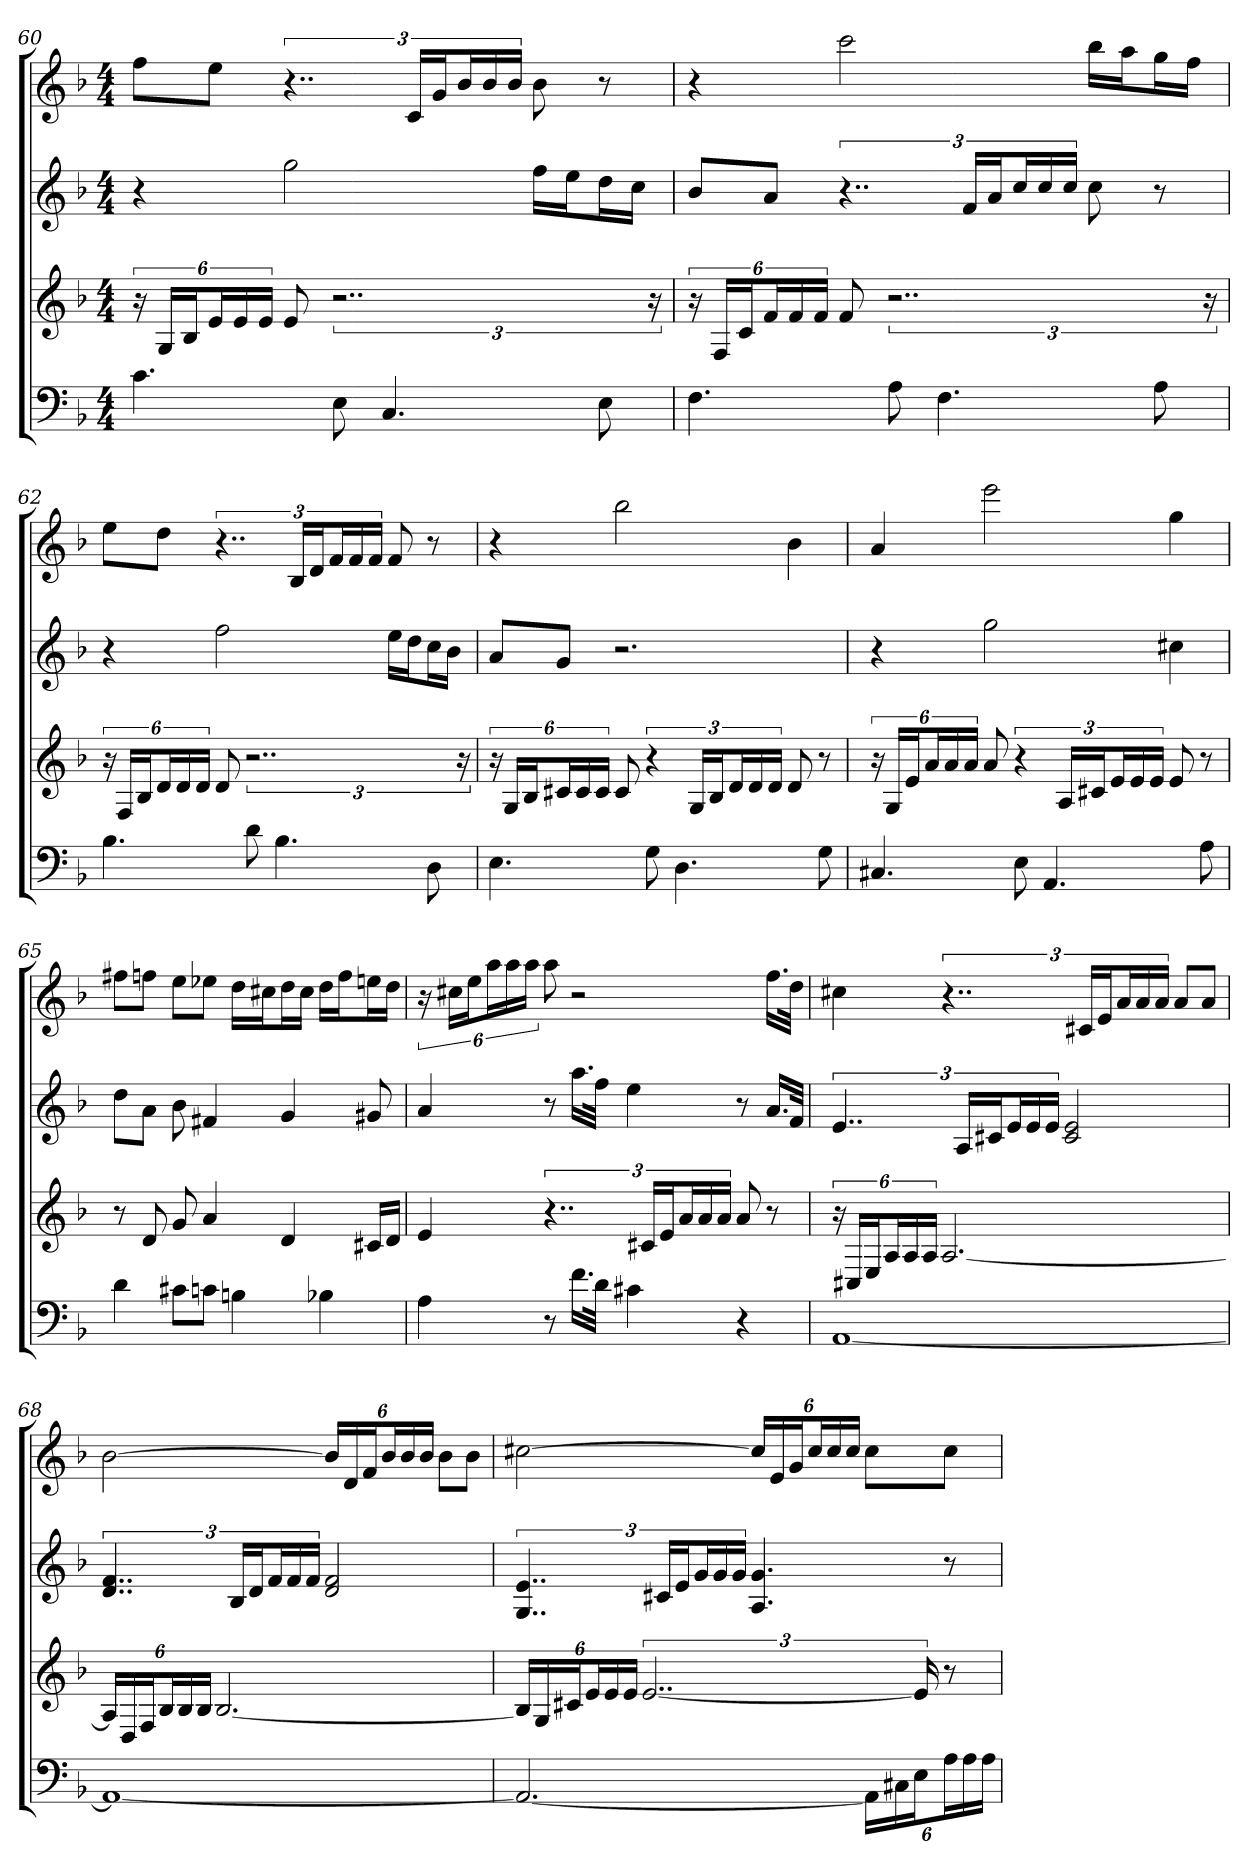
**kern	**kern	**kern	**kern
*part4	*part3	*part2	*part1
*staff4	*staff3	*staff2	*staff1
*k[b-]	*k[b-]	*k[b-]	*k[b-]
*d:	*d:	*d:	*d:
*M4/4	*M4/4	*M4/4	*M4/4
=60	=60	=60	=60
4.c	24r	4r	8ffL
.	24GLL	.	.
.	24B-J	.	.
.	24eL	.	8eeJ
.	24e	.	.
.	24eJJ	.	.
.	8e	2gg	6..r
8E	3..r	.	.
4.C	.	.	.
.	.	.	24cLL
.	.	.	24gJ
.	.	.	24b-L
.	.	.	24b-
.	.	.	24b-JJ
.	.	16ffLL	8b-
.	.	16eeJ	.
8E	.	16ddL	8r
.	.	16ccJJ	.
.	24r	.	.
=61	=61	=61	=61
4.F	24r	8b-L	4r
.	24FLL	.	.
.	24cJ	.	.
.	24fL	8aJ	.
.	24f	.	.
.	24fJJ	.	.
.	8f	6..r	2ccc
8A	3..r	.	.
4.F	.	.	.
.	.	24fLL	.
.	.	24aJ	.
.	.	24ccL	.
.	.	24cc	.
.	.	24ccJJ	.
.	.	8cc	16bb-LL
.	.	.	16aaJ
8A	.	8r	16ggL
.	.	.	16ffJJ
.	24r	.	.
=62	=62	=62	=62
4.B-	24r	4r	8eeL
.	24FLL	.	.
.	24B-J	.	.
.	24dL	.	8ddJ
.	24d	.	.
.	24dJJ	.	.
.	8d	2ff	6..r
8d	3..r	.	.
4.B-	.	.	.
.	.	.	24B-LL
.	.	.	24dJ
.	.	.	24fL
.	.	.	24f
.	.	.	24fJJ
.	.	16eeLL	8f
.	.	16ddJ	.
8D	.	16ccL	8r
.	.	16b-JJ	.
.	24r	.	.
=63	=63	=63	=63
4.E	24r	8aL	4r
.	24GLL	.	.
.	24B-J	.	.
.	24c#XL	8gJ	.
.	24c#	.	.
.	24c#JJ	.	.
.	8c#	2.r	2bb-
8G	6r	.	.
4.D	.	.	.
.	24GLL	.	.
.	24B-J	.	.
.	24dL	.	.
.	24d	.	.
.	24dJJ	.	.
.	8d	.	4b-
8G	8r	.	.
=64	=64	=64	=64
4.C#X	24r	4r	4a
.	24GLL	.	.
.	24eJ	.	.
.	24aL	.	.
.	24a	.	.
.	24aJJ	.	.
.	8a	2gg	2eee
8E	6r	.	.
4.AA	.	.	.
.	24ALL	.	.
.	24c#XJ	.	.
.	24eL	.	.
.	24e	.	.
.	24eJJ	.	.
.	8e	4cc#X	4gg
8A	8r	.	.
=65	=65	=65	=65
4d	8r	8ddL	8ff#XL
.	8d	8aJ	8ffnJ
8c#XL	8g	8b-	8eeL
8cnJ	4a	4f#X	8ee-XJ
4Bn	.	.	16ddLL
.	.	.	16cc#XJ
.	4d	4g	16ddL
.	.	.	16cc#JJ
4B-X	.	.	16ddLL
.	.	.	16ffJ
.	16c#XLL	8g#X	16eenL
.	16dJJ	.	16ddJJ
=66	=66	=66	=66
4A	4e	4a	24r
.	.	.	24cc#XLL
.	.	.	24eeJ
.	.	.	24aaL
.	.	.	24aa
.	.	.	24aaJJ
8r	6..r	8r	8aa
16.fLL	.	16.aaLL	2r
32dJJk	.	32ffJJk	.
4c#X	.	4ee	.
.	24c#XLL	.	.
.	24eJ	.	.
.	24aL	.	.
.	24a	.	.
.	24aJJ	.	.
4r	8a	8r	.
.	8r	16.aLL	16.ffLL
.	.	32fJJk	32ddJJk
=67	=67	=67	=67
[1AA	24r	6..e	4cc#X
.	24C#XLL	.	.
.	24EJ	.	.
.	24AL	.	.
.	24A	.	.
.	24AJJ	.	.
.	[2.A	.	6..r
.	.	24ALL	.
.	.	24c#XJ	.
.	.	24eL	.
.	.	24e	.
.	.	24eJJ	.
.	.	2c# 2e	.
.	.	.	24c#XLL
.	.	.	24eJ
.	.	.	24aL
.	.	.	24a
.	.	.	24aJJ
.	.	.	8aL
.	.	.	8aJ
=68	=68	=68	=68
1AA_	24ALL]	6..d 6..f	[2b-
.	24D	.	.
.	24FJ	.	.
.	24B-L	.	.
.	24B-	.	.
.	24B-JJ	.	.
.	[2.B-	.	.
.	.	24B-LL	.
.	.	24dJ	.
.	.	24fL	.
.	.	24f	.
.	.	24fJJ	.
.	.	2d 2f	24b-LL]
.	.	.	24d
.	.	.	24fJ
.	.	.	24b-L
.	.	.	24b-
.	.	.	24b-JJ
.	.	.	8b-L
.	.	.	8b-J
=69	=69	=69	=69
2.AA_	24B-LL]	6..G 6..e	[2cc#X
.	24G	.	.
.	24c#XJ	.	.
.	24eL	.	.
.	24e	.	.
.	24eJJ	.	.
.	[3..e	.	.
.	.	24c#XLL	.
.	.	24eJ	.
.	.	24gL	.
.	.	24g	.
.	.	24gJJ	.
.	.	4.A 4.g	24cc#LL]
.	.	.	24e
.	.	.	24gJ
.	.	.	24cc#L
.	.	.	24cc#
.	.	.	24cc#JJ
24AALL]	.	.	8cc#L
24C#X	.	.	.
24EJ	24e]	.	.
24AL	8r	8r	8cc#J
24A	.	.	.
24AJJ	.	.	.
=	=	=	=
*-	*-	*-	*-
